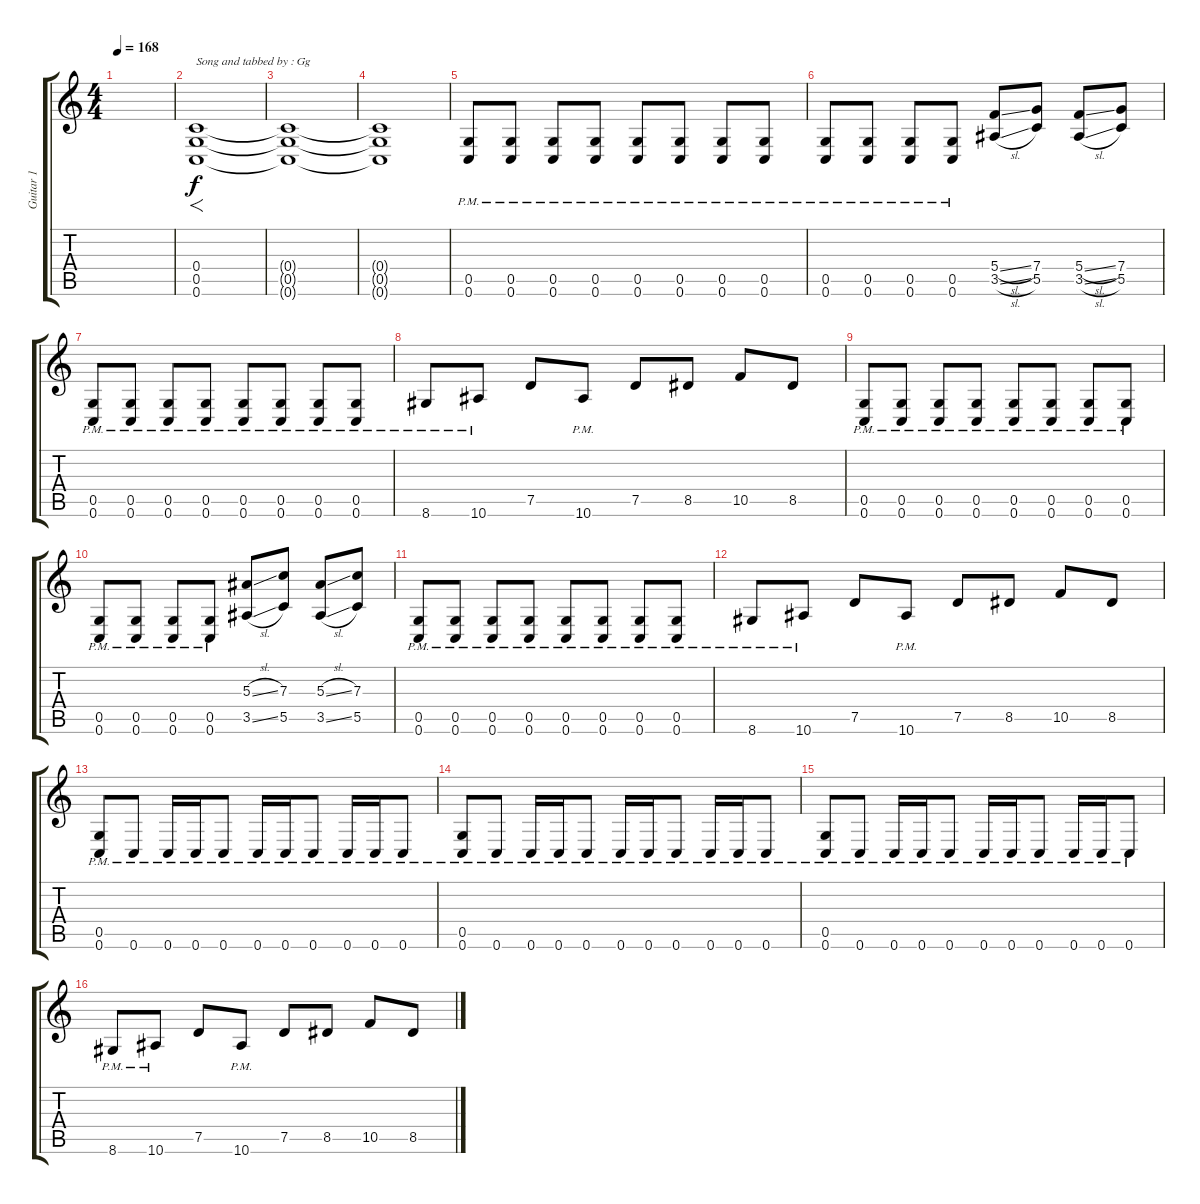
\track ("Guitar 1" "Guitar 1") {instrument distortionguitar}
\staff {score tabs}
\tuning (D4 A3 F3 C3 G2 C2) {hide}
\ts (4 4)
\tempo 168
\clef g2
\ks c
|
(0.4 0.5 0.6).1{f txt "Song and tabbed by : Gg"} |
(0.4{t} 0.5{t} 0.6{t}).1 |
(0.4{t} 0.5{t} 0.6{t}).1 |
(0.5{pm} 0.6{pm}).8{balance 12} (0.5{pm} 0.6{pm}).8 (0.5{pm} 0.6{pm}).8 (0.5{pm} 0.6{pm}).8 (0.5{pm} 0.6{pm}).8 (0.5{pm} 0.6{pm}).8 (0.5{pm} 0.6{pm}).8 (0.5{pm} 0.6{pm}).8 |
(0.5{pm} 0.6{pm}).8 (0.5{pm} 0.6{pm}).8 (0.5{pm} 0.6{pm}).8 (0.5{pm} 0.6{pm}).8 (5.4{sl} 3.5{sl}).8 (7.4 5.5).8 (5.4{sl} 3.5{sl}).8 (7.4 5.5).8 |
(0.5{pm} 0.6{pm}).8 (0.5{pm} 0.6{pm}).8 (0.5{pm} 0.6{pm}).8 (0.5{pm} 0.6{pm}).8 (0.5{pm} 0.6{pm}).8 (0.5{pm} 0.6{pm}).8 (0.5{pm} 0.6{pm}).8 (0.5{pm} 0.6{pm}).8 |
8.6{pm}.8 10.6{pm}.8 7.5.8 10.6{pm}.8 7.5.8 8.5.8 10.5.8 8.5.8 |
(0.5{pm} 0.6{pm}).8 (0.5{pm} 0.6{pm}).8 (0.5{pm} 0.6{pm}).8 (0.5{pm} 0.6{pm}).8 (0.5{pm} 0.6{pm}).8 (0.5{pm} 0.6{pm}).8 (0.5{pm} 0.6{pm}).8 (0.5{pm} 0.6{pm}).8 |
(0.5{pm} 0.6{pm}).8 (0.5{pm} 0.6{pm}).8 (0.5{pm} 0.6{pm}).8 (0.5{pm} 0.6{pm}).8 (5.3{sl} 3.5{sl}).8 (7.3 5.5).8 (5.3{sl} 3.5{sl}).8 (7.3 5.5).8 |
(0.5{pm} 0.6{pm}).8 (0.5{pm} 0.6{pm}).8 (0.5{pm} 0.6{pm}).8 (0.5{pm} 0.6{pm}).8 (0.5{pm} 0.6{pm}).8 (0.5{pm} 0.6{pm}).8 (0.5{pm} 0.6{pm}).8 (0.5{pm} 0.6{pm}).8 |
8.6{pm}.8{balance 13} 10.6{pm}.8 7.5.8 10.6{pm}.8 7.5.8 8.5.8 10.5.8 8.5.8 |
(0.5{pm} 0.6{pm}).8 0.6{pm}.8 0.6{pm}.16 0.6{pm}.16 0.6{pm}.8 0.6{pm}.16 0.6{pm}.16 0.6{pm}.8 0.6{pm}.16 0.6{pm}.16 0.6{pm}.8 |
(0.5{pm} 0.6{pm}).8 0.6{pm}.8 0.6{pm}.16 0.6{pm}.16 0.6{pm}.8 0.6{pm}.16 0.6{pm}.16 0.6{pm}.8 0.6{pm}.16 0.6{pm}.16 0.6{pm}.8 |
(0.5{pm} 0.6{pm}).8 0.6{pm}.8 0.6{pm}.16 0.6{pm}.16 0.6{pm}.8 0.6{pm}.16 0.6{pm}.16 0.6{pm}.8 0.6{pm}.16 0.6{pm}.16 0.6{pm}.8 |
8.6{pm}.8 10.6{pm}.8 7.5.8 10.6{pm}.8 7.5.8 8.5.8 10.5.8 8.5.8
